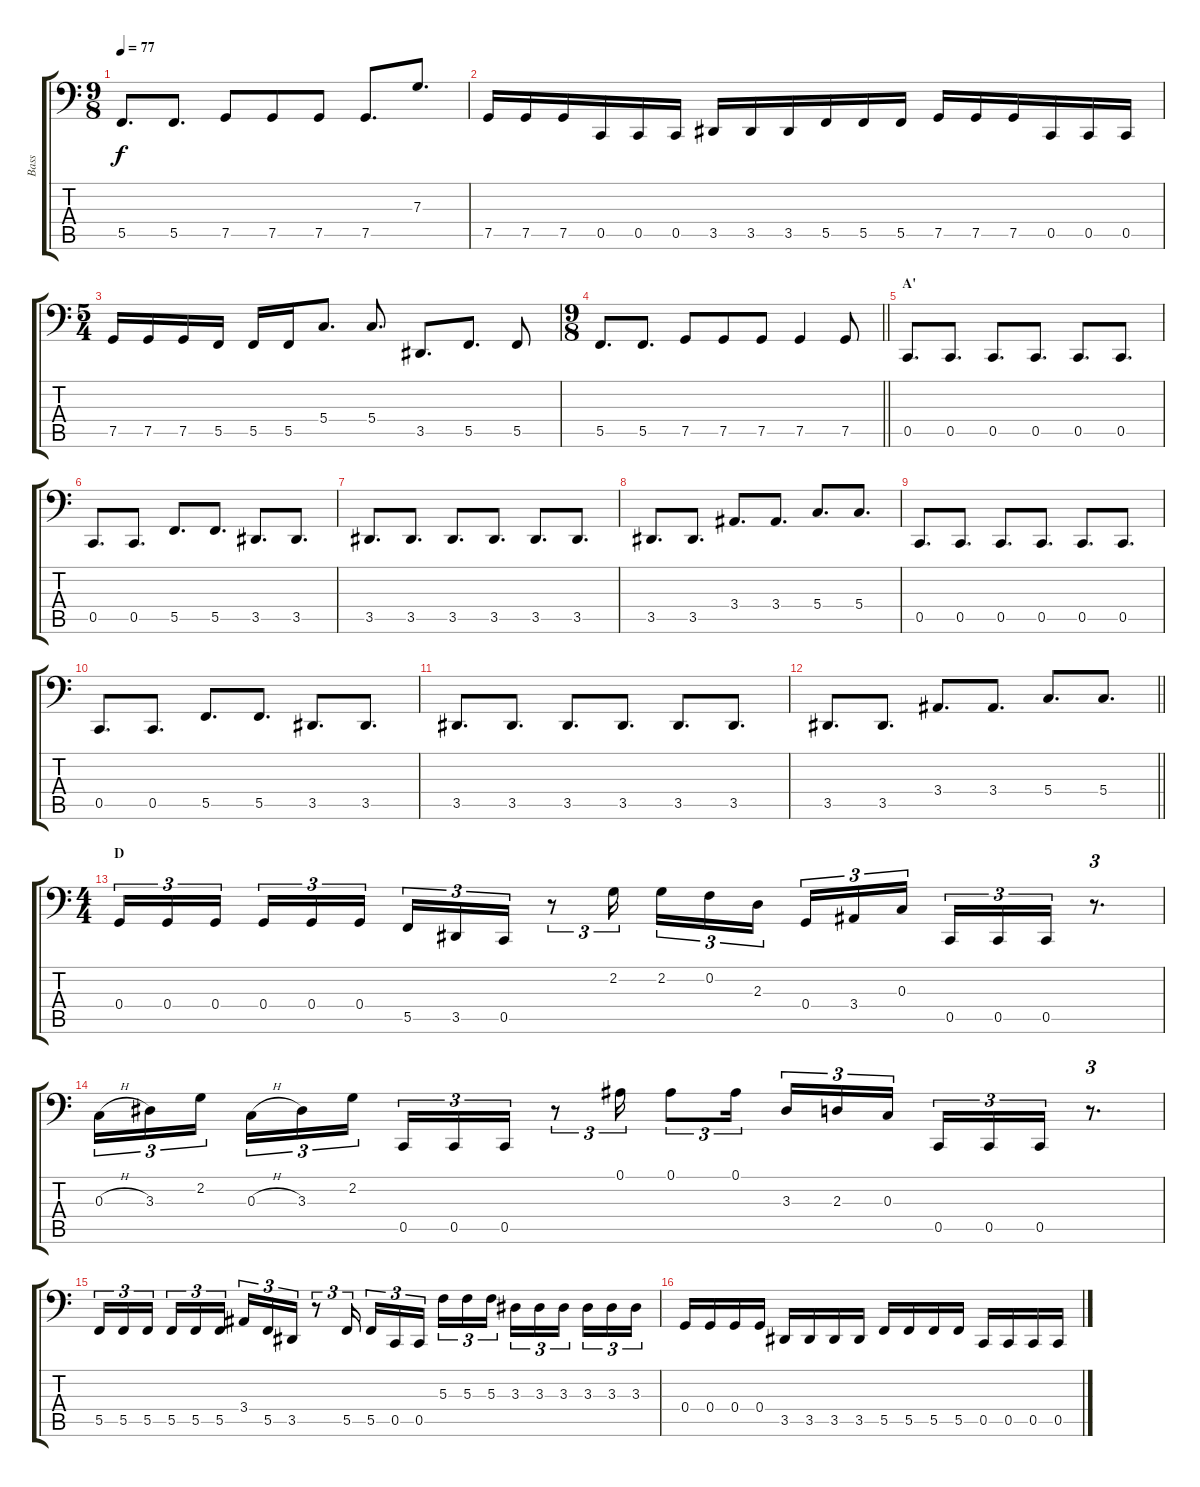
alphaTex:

\track ("Bass" "Bass") {instrument electricbasspick}
\staff {score tabs}
\tuning (Bb2 F2 C2 G1 C1 A0) {hide}
\ts (9 8)
\tempo 77
\clef f4
\ks c
5.5.8{d dy f} 5.5.8{d} 7.5.8 7.5.8 7.5.8 7.5.8{d} 7.3.8{d} |
7.5.16 7.5.16 7.5.16 0.5.16 0.5.16 0.5.16 3.5.16 3.5.16 3.5.16 5.5.16 5.5.16 5.5.16 7.5.16 7.5.16 7.5.16 0.5.16 0.5.16 0.5.16 |
\ts (5 4)
7.5.16 7.5.16 7.5.16 5.5.16 5.5.16 5.5.16 5.4.8{d} 5.4.8{d} 3.5.8{d} 5.5.8{d} 5.5.8 |
\ts (9 8)
\barLineRight lightlight
5.5.8{d} 5.5.8{d} 7.5.8 7.5.8 7.5.8 7.5.4 7.5.8 |
\section ("" "A'")
0.5.8{d} 0.5.8{d} 0.5.8{d} 0.5.8{d} 0.5.8{d} 0.5.8{d} |
0.5.8{d} 0.5.8{d} 5.5.8{d} 5.5.8{d} 3.5.8{d} 3.5.8{d} |
3.5.8{d} 3.5.8{d} 3.5.8{d} 3.5.8{d} 3.5.8{d} 3.5.8{d} |
3.5.8{d} 3.5.8{d} 3.4.8{d} 3.4.8{d} 5.4.8{d} 5.4.8{d} |
0.5.8{d} 0.5.8{d} 0.5.8{d} 0.5.8{d} 0.5.8{d} 0.5.8{d} |
0.5.8{d} 0.5.8{d} 5.5.8{d} 5.5.8{d} 3.5.8{d} 3.5.8{d} |
3.5.8{d} 3.5.8{d} 3.5.8{d} 3.5.8{d} 3.5.8{d} 3.5.8{d} |
\barLineRight lightlight
3.5.8{d} 3.5.8{d} 3.4.8{d} 3.4.8{d} 5.4.8{d} 5.4.8{d} |
\ts (4 4)
\section ("" "D")
0.4.16{tu (3 2) volume 12} 0.4.16{tu (3 2)} 0.4.16{tu (3 2) beam splitsecondary} 0.4.16{tu (3 2)} 0.4.16{tu (3 2)} 0.4.16{tu (3 2)} 5.5.16{tu (3 2)} 3.5.16{tu (3 2)} 0.5.16{tu (3 2)} r.8{tu (3 2)} 2.2.16{tu (3 2)} 2.2.16{tu (3 2)} 0.2.16{tu (3 2)} 2.3.16{tu (3 2) beam splitsecondary} 0.4.16{tu (3 2)} 3.4.16{tu (3 2)} 0.3.16{tu (3 2)} 0.5.16{tu (3 2)} 0.5.16{tu (3 2)} 0.5.16{tu (3 2)} r.8{d tu (3 2)} |
0.3{h}.16{tu (3 2)} 3.3.16{tu (3 2)} 2.2.16{tu (3 2) beam splitsecondary} 0.3{h}.16{tu (3 2)} 3.3.16{tu (3 2)} 2.2.16{tu (3 2)} 0.5.16{tu (3 2)} 0.5.16{tu (3 2)} 0.5.16{tu (3 2)} r.8{tu (3 2)} 0.1.16{tu (3 2)} 0.1.8{tu (3 2)} 0.1.16{tu (3 2) beam splitsecondary} 3.3.16{tu (3 2)} 2.3.16{tu (3 2)} 0.3.16{tu (3 2)} 0.5.16{tu (3 2)} 0.5.16{tu (3 2)} 0.5.16{tu (3 2)} r.8{d tu (3 2)} |
5.5.16{tu (3 2)} 5.5.16{tu (3 2)} 5.5.16{tu (3 2) beam splitsecondary} 5.5.16{tu (3 2)} 5.5.16{tu (3 2)} 5.5.16{tu (3 2)} 3.4.16{tu (3 2)} 5.5.16{tu (3 2)} 3.5.16{tu (3 2)} r.8{tu (3 2)} 5.5.16{tu (3 2)} 5.5.16{tu (3 2)} 0.5.16{tu (3 2)} 0.5.16{tu (3 2) beam splitsecondary} 5.3.16{tu (3 2)} 5.3.16{tu (3 2)} 5.3.16{tu (3 2)} 3.3.16{tu (3 2)} 3.3.16{tu (3 2)} 3.3.16{tu (3 2) beam splitsecondary} 3.3.16{tu (3 2)} 3.3.16{tu (3 2)} 3.3.16{tu (3 2)} |
0.4.16 0.4.16 0.4.16 0.4.16 3.5.16 3.5.16 3.5.16 3.5.16 5.5.16 5.5.16 5.5.16 5.5.16 0.5.16 0.5.16 0.5.16 0.5.16
